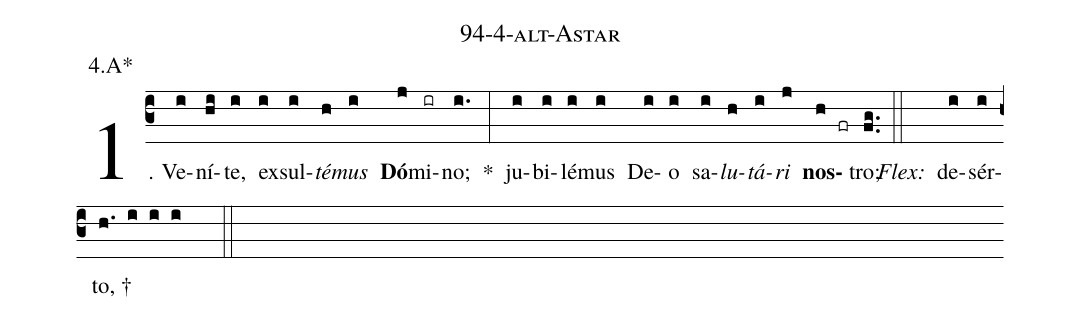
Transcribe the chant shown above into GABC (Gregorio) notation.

name: 94-4-alt-Astar;
annotation: 4.A*;
%%
(c3)1. Ve(i)ní(hi)te,(i) ex(i)sul(i)<i>té</i>(h)<i>mus</i>(i) <b>Dó</b>(j)mi(ir)no;(i.) *(:) ju(i)bi(i)lé(i)mus(i) De(i)o(i) sa(i)<i>lu</i>(h)<i>tá</i>(i)<i>ri</i>(j) <b>nos</b>(h fr)tro;(fg..) (::)
<i>Flex:</i>()  de(i)sér(i)to, †(h. i i i  ::)
